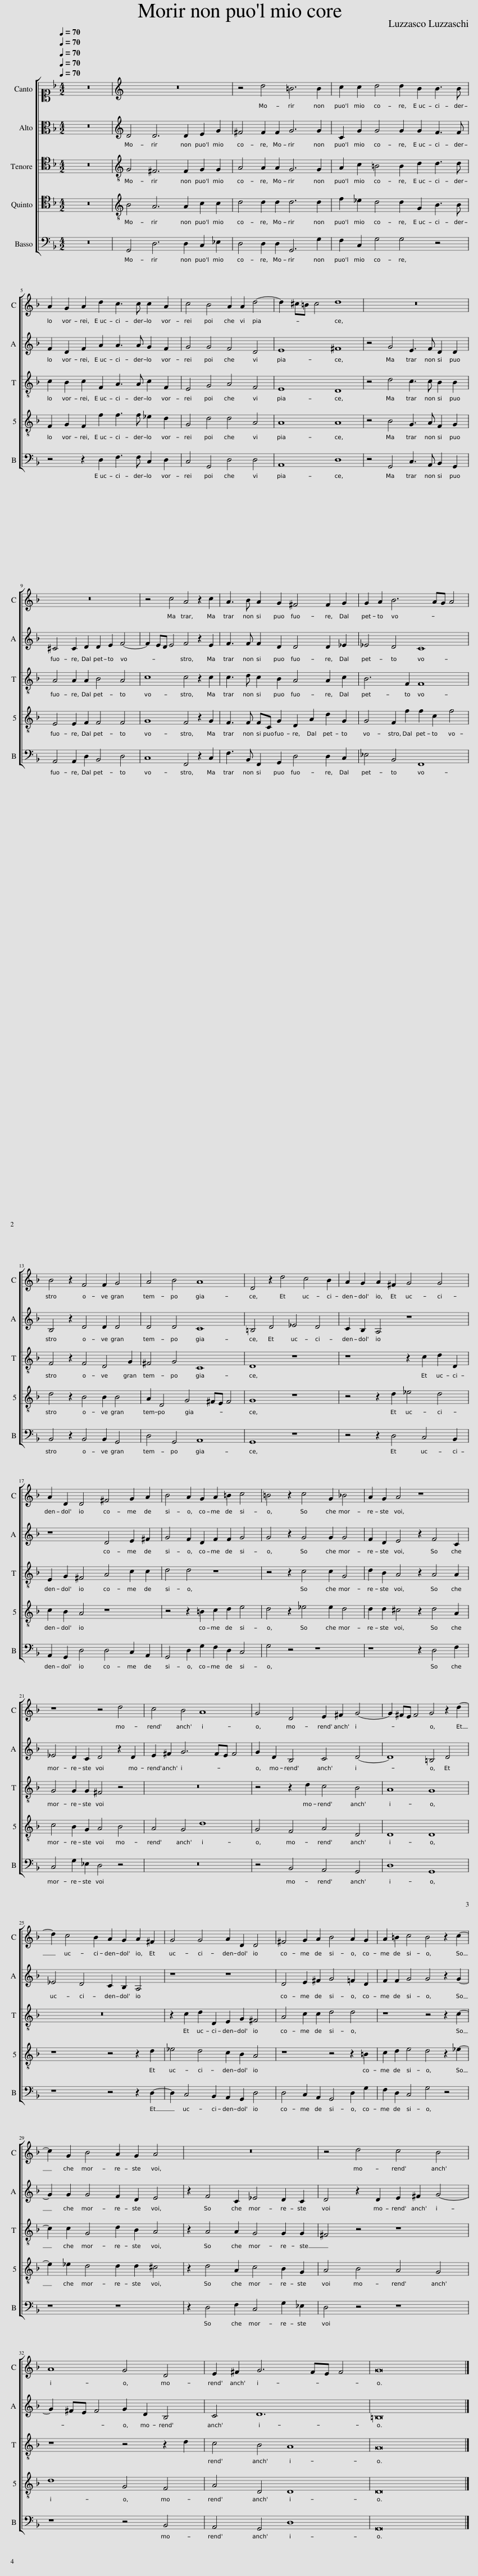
X:1
%%score [ 1 2 [ 3 4 ] 5 ]
L:1/8
Q:1/4=70
M:4/2
I:linebreak $
K:F
V:1 alto1
V:2 alto
V:3 tenor
V:4 tenor
V:5 bass
V:1
 z16 | z16 | z4 d4 =B6 B2 | c2 c2 d4 d2 B2 B3 B |$ A2 G2 A2 d2 c3 c c2 A2 | %5
 c4 B4 A2 A2 d4- | d2 ^c=B c4 d8 | z16 |$ z16 | z4 c4 A4 z2 c2 | %10
 A3 B A2 G2 ^F4 F2 G2 | G2 A2 B6 AG A4 |$ B4 z2 F4 F2 G4 | A4 B4 A8 | D4 z2 d4 c4 B2 | %15
 A2 G2 A2 ^F2 G4 G4 |$ A2 D2 D4 ^F4 G2 A2 | B4 A2 G2 A2 =B2 c4 | =B4 z2 c4 G2 _B4 | A2 G2 A4 z8 |$ %20
 z8 z4 d4 | c4 B4 A8 | G4 D4 E2 ^F2 G4- | G2 ^FE F4 G4 z2 d2- |$ d2 c4 B2 A2 G2 A2 ^F2 | %25
 G4 G4 A2 D2 D4 | ^F4 G2 A2 B4 A2 G2 | A2 =B2 c4 B4 z2 c2- |$ c2 G2 B4 A2 G2 A4 | z16 | %30
 z4 d4 c4 B4 |$ A8 G4 D4 | E2 ^F2 G6 FE F4 | G16 |] %34
V:2
 z16 | D4 D6 D2 E2 G2 | ^F4 F2 F2 G6 G2 | C2 G2 G4 G2 G2 F3 F |$ F2 D2 F2 A2 A3 A G2 F2 | %5
 G4 G4 F4 D4 | E8 ^F8 | z4 G4 E3 F D2 D2 |$ ^C4 C2 D2 D2 E2 F4- | F2 ED E4 F4 z2 E2 | %10
 F3 F F2 D2 D4 D2 _E2 | _E4 D4 C8 |$ B,4 z2 D4 D2 D4 | D4 D4 C8 | =B,4 D4 _E4 D4 | %15
 C2 B,2 A,4 z8 |$ z8 D4 E2 ^F2 | G4 F2 D2 F2 F2 G4 | G4 z2 G4 G2 G4 | F2 D2 E4 z2 F4 C2 |$ %20
 _E4 D2 C2 D4 z2 D2 | E2 ^F2 G6 FE F4 | G2 D2 B,4 C4 D4- | D8 =B,4 D4 |$ _E4 D4 C2 B,2 A,4 | %25
 z8 z8 | D4 E2 ^F2 G4 =F2 D2 | F2 F2 G4 G4 z2 G2- |$ G2 G2 G4 F2 D2 E4 | z2 F4 C2 _E4 D2 C2 | %30
 D4 z2 D2 E2 ^F2 G4- |$ G2 ^FE F4 G2 D2 B,4 | C4 D12 | =B,16 |] %34
V:3
 z16 | G,4 ^F,6 F,2 G,2 G,2 | A,4 A,2 A,2 G,6 G,2 | A,2 C2 =B,4 B,2 D2 D3 D |$ C2 B,2 C2 F,2 A,3 A, C2 F,2 | %5
 E,4 G,4 A,4 F,4 | E,8 D,8 | z4 D4 C3 C B,2 B,2 |$ A,4 A,2 A,2 B,4 A,4 | C8 C4 z2 C2 | %10
 C3 D C2 B,2 A,4 A,2 C2 | B,6 F,2 F,8 |$ F,4 z2 F,4 D,4 G,2 | ^F,4 G,4 C,8 | D,8 z8 | %15
 z8 z2 C2 D2 D,2 |$ E,2 G,2 ^F,4 A,4 C2 C2 | D4 D4 z8 | z4 z2 C4 C2 G,4 | D2 B,2 A,4 z2 A,4 A,2 |$ %20
 G,4 G,2 G,2 ^F,4 z4 | z16 | z4 z2 D2 C4 B,4 | A,8 G,8 |$ z16 | %25
 z2 C2 D2 D,2 E,2 G,2 ^F,4 | A,4 C2 C2 D4 D4 | z8 z4 z2 C2- |$ C2 C2 G,4 D2 B,2 A,4 | z2 A,4 A,2 G,4 G,2 G,2 | %30
 ^F,4 z4 z8 |$ z8 z4 z2 D2 | C4 B,4 A,8 | G,16 |] %34
V:4
 z16 | B,4 A,6 A,2 C2 C2 | D4 D2 D2 D6 D2 | F2 _E2 D4 D2 G,2 B,3 B, |$ F,2 G,2 F,2 F2 F3 F _E2 D2 | %5
 G,4 D4 D4 A,4 | A,8 A,8 | z4 B,4 G,3 A, F,2 G,2 |$ E,4 E,2 F,2 F,4 F,4 | G,8 F,4 z2 G,2 | %10
 F,3 F, F,C, G,2 D,2 A,2 D2 G,2 | G,4 F,2 F2 F2 C2 F4 |$ D4 z2 B,4 B,2 B,4 | A,2 D,4 G,4 ^F,E, F,4 | G,8 z8 | %15
 z4 z2 D2 _E4 D4 |$ C2 B,2 A,4 z8 | z4 z2 =B,2 C2 D2 E4 | D4 z2 _E4 E2 D4 | D2 D2 ^C4 z2 D4 A,2 |$ %20
 C4 B,2 G,2 A,4 B,4 | A,4 G,4 D8 | G,4 F,4 A,4 D,4 | D,8 D,8 |$ z8 z4 z2 D2 | %25
 _E4 D4 C2 B,2 A,4 | z8 z4 z2 =B,2 | C2 D2 E4 D4 z2 _E2- |$ E2 _E2 D4 D2 D2 ^C4 | z2 D4 A,2 C4 B,2 G,2 | %30
 A,4 B,4 A,4 G,4 |$ D8 G,4 F,4 | A,4 D,4 D,8 | D,16 |] %34
V:5
 z16 | G,,4 D,6 D,2 C,2 _E,2 | D,4 D,2 D,2 G,,6 G,2 | F,2 C,2 G,4 G,4 z4 |$ z4 z2 D,2 F,3 F, C,2 D,2 | %5
 C,4 G,,4 D,4 D,4 | A,,8 D,8 | z4 G,,4 C,3 A,, B,,2 G,,2 |$ A,,4 A,,2 D,2 B,,4 D,4 | C,8 F,,4 z2 C,2 | %10
 F,3 B,, F,,2 G,,2 D,4 D,2 C,2 | _E,4 B,,4 F,,8 |$ B,,4 z2 B,,4 B,,2 G,,4 | D,4 G,,4 A,,8 | G,,8 z8 | %15
 z4 z2 D,4 C,4 B,,2 |$ A,,2 G,,2 D,4 D,4 C,2 A,,2 | G,,4 D,2 G,2 F,2 D,2 C,4 | G,4 z4 z8 | z8 z2 D,4 F,2 |$ %20
 C,4 G,2 _E,2 D,4 z4 | z16 | z4 B,,4 A,,4 G,,4 | D,8 G,,8 |$ z8 z4 z2 D,2- | %25
 D,2 C,4 B,,2 A,,2 G,,2 D,4 | D,4 C,2 A,,2 G,,4 D,2 G,2 | F,2 D,2 C,4 G,4 z4 |$ z8 z8 | z2 D,4 F,2 C,4 G,2 _E,2 | %30
 D,4 z4 z8 |$ z8 z4 B,,4 | A,,4 G,,4 D,8 | G,,16 |] %34
